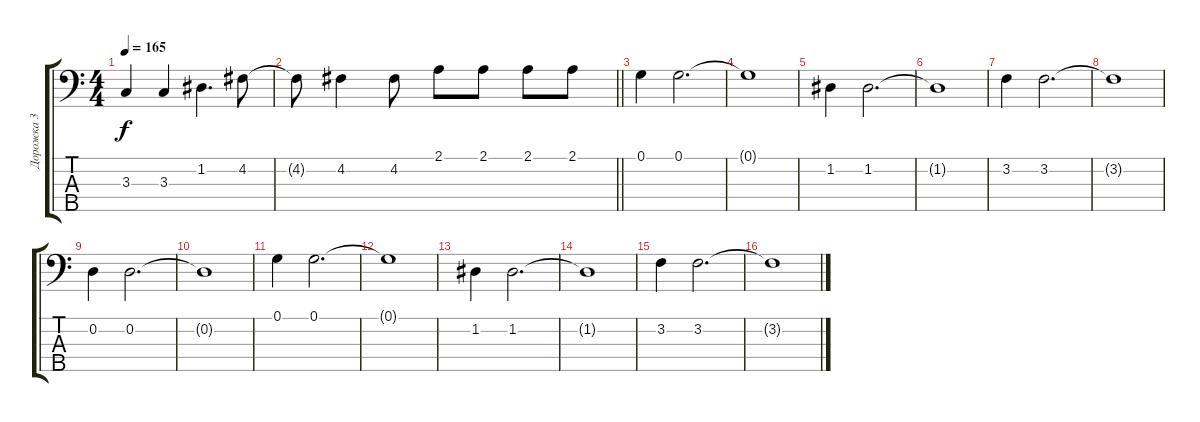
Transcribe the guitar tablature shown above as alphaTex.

\track ("Дорожка 3" "Дорожка 3") {instrument electricbassfinger}
\staff {score tabs}
\tuning (G2 D2 A1 E1 B0) {hide}
\ts (4 4)
\tempo 165
\clef f4
\ks c
3.3.4{dy f} 3.3.4 1.2.4{d} 4.2.8 |
\barLineRight lightlight
4.2{t}.8 4.2.4 4.2.8 2.1.8 2.1.8 2.1.8 2.1.8 |
0.1.4 0.1.2{d} |
0.1{t}.1 |
1.2.4 1.2.2{d} |
1.2{t}.1 |
3.2.4 3.2.2{d} |
3.2{t}.1 |
0.2.4 0.2.2{d} |
0.2{t}.1 |
0.1.4 0.1.2{d} |
0.1{t}.1 |
1.2.4 1.2.2{d} |
1.2{t}.1 |
3.2.4 3.2.2{d} |
3.2{t}.1
